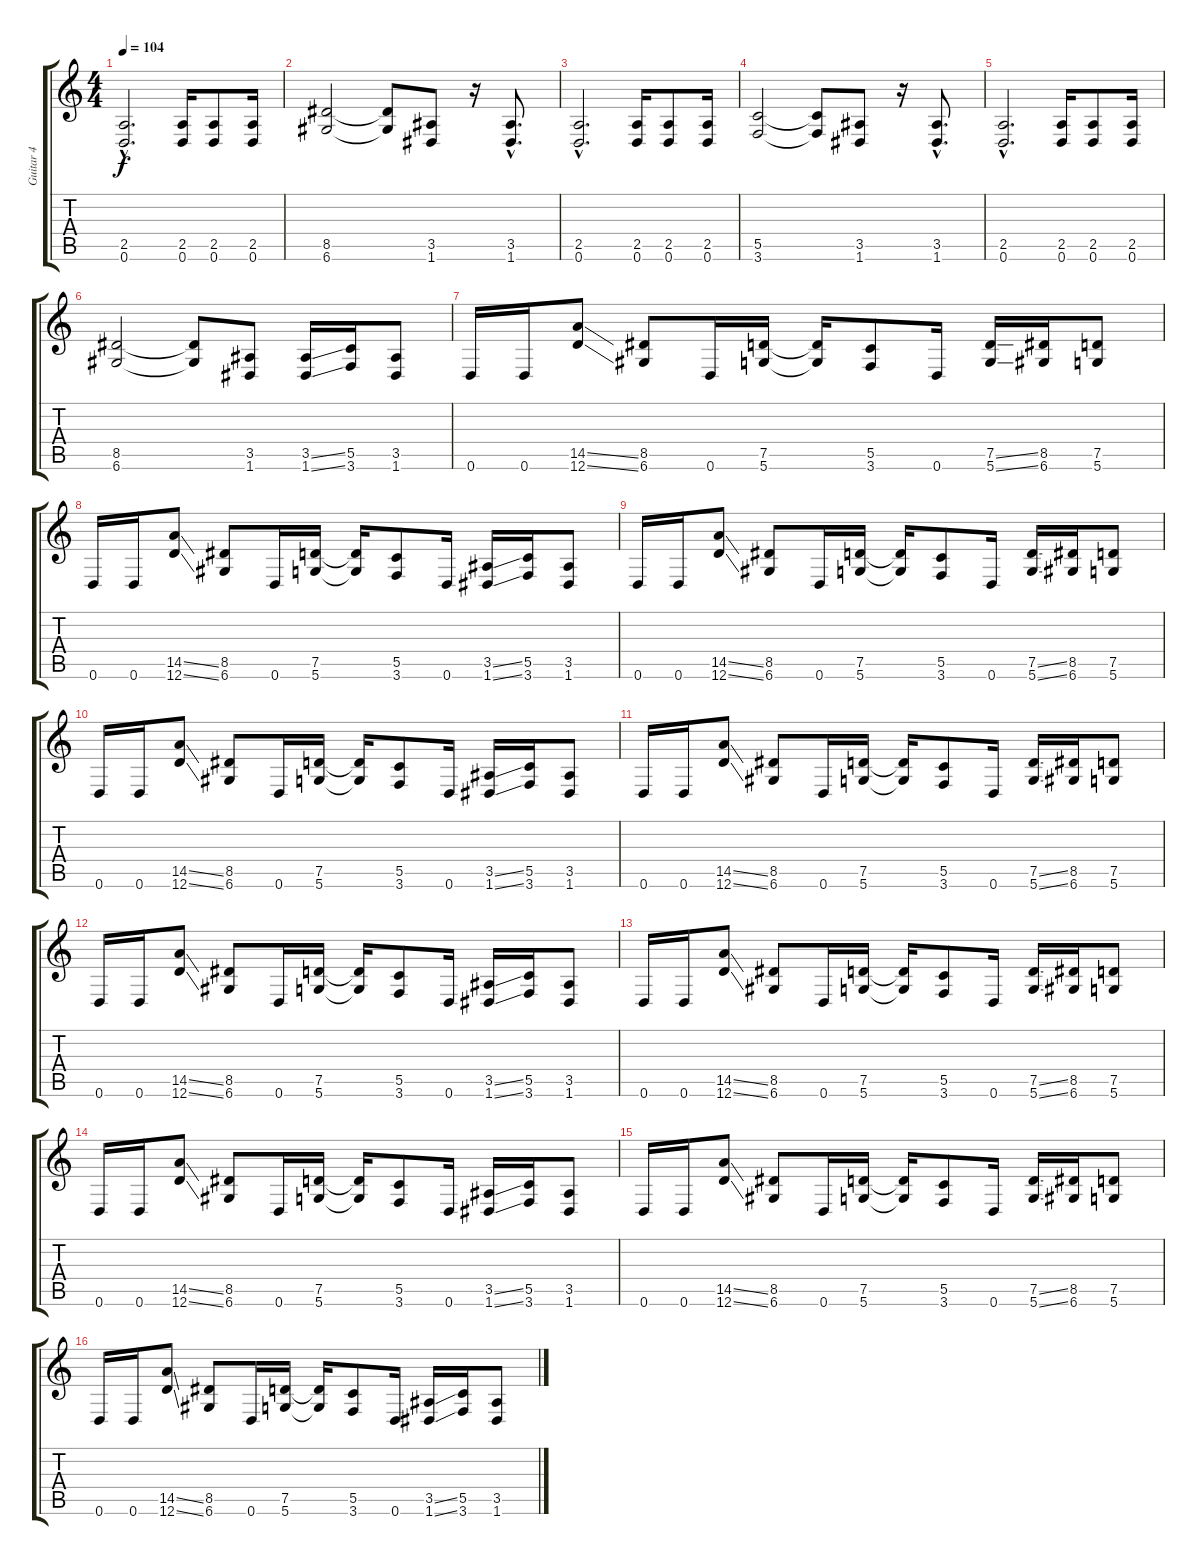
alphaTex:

\track ("Guitar 4" "Guitar 4") {instrument distortionguitar}
\staff {score tabs}
\tuning (D4 A3 F3 C3 G2 D2) {hide}
\ts (4 4)
\tempo 104
\clef g2
\ks c
(2.5{hac} 0.6{hac}).2{d dy f} (2.5 0.6).16 (2.5 0.6).8 (2.5 0.6).16 |
(8.5 6.6).2 (8.5{t} 6.6{t}).8 (3.5 1.6).8 r.16 (3.5{hac} 1.6{hac}).8{d} |
(2.5{hac} 0.6{hac}).2{d} (2.5 0.6).16 (2.5 0.6).8 (2.5 0.6).16 |
(5.5 3.6).2 (5.5{t} 3.6{t}).8 (3.5 1.6).8 r.16 (3.5{hac} 1.6{hac}).8{d} |
(2.5{hac} 0.6{hac}).2{d} (2.5 0.6).16 (2.5 0.6).8 (2.5 0.6).16 |
(8.5 6.6).2 (8.5{t} 6.6{t}).8 (3.5 1.6).8 (3.5{ss} 1.6{ss}).16 (5.5 3.6).16 (3.5 1.6).8 |
0.6.16 0.6.16 (14.5{ss} 12.6{ss}).8 (8.5 6.6).8 0.6.16 (7.5 5.6).16 (7.5{t} 5.6{t}).16 (5.5 3.6).8 0.6.16 (7.5{ss} 5.6{ss}).16 (8.5 6.6).16 (7.5 5.6).8 |
0.6.16 0.6.16 (14.5{ss} 12.6{ss}).8 (8.5 6.6).8 0.6.16 (7.5 5.6).16 (7.5{t} 5.6{t}).16 (5.5 3.6).8 0.6.16 (3.5{ss} 1.6{ss}).16 (5.5 3.6).16 (3.5 1.6).8 |
0.6.16 0.6.16 (14.5{ss} 12.6{ss}).8 (8.5 6.6).8 0.6.16 (7.5 5.6).16 (7.5{t} 5.6{t}).16 (5.5 3.6).8 0.6.16 (7.5{ss} 5.6{ss}).16 (8.5 6.6).16 (7.5 5.6).8 |
0.6.16 0.6.16 (14.5{ss} 12.6{ss}).8 (8.5 6.6).8 0.6.16 (7.5 5.6).16 (7.5{t} 5.6{t}).16 (5.5 3.6).8 0.6.16 (3.5{ss} 1.6{ss}).16 (5.5 3.6).16 (3.5 1.6).8 |
0.6.16 0.6.16 (14.5{ss} 12.6{ss}).8 (8.5 6.6).8 0.6.16 (7.5 5.6).16 (7.5{t} 5.6{t}).16 (5.5 3.6).8 0.6.16 (7.5{ss} 5.6{ss}).16 (8.5 6.6).16 (7.5 5.6).8 |
0.6.16 0.6.16 (14.5{ss} 12.6{ss}).8 (8.5 6.6).8 0.6.16 (7.5 5.6).16 (7.5{t} 5.6{t}).16 (5.5 3.6).8 0.6.16 (3.5{ss} 1.6{ss}).16 (5.5 3.6).16 (3.5 1.6).8 |
0.6.16 0.6.16 (14.5{ss} 12.6{ss}).8 (8.5 6.6).8 0.6.16 (7.5 5.6).16 (7.5{t} 5.6{t}).16 (5.5 3.6).8 0.6.16 (7.5{ss} 5.6{ss}).16 (8.5 6.6).16 (7.5 5.6).8 |
0.6.16 0.6.16 (14.5{ss} 12.6{ss}).8 (8.5 6.6).8 0.6.16 (7.5 5.6).16 (7.5{t} 5.6{t}).16 (5.5 3.6).8 0.6.16 (3.5{ss} 1.6{ss}).16 (5.5 3.6).16 (3.5 1.6).8 |
0.6.16 0.6.16 (14.5{ss} 12.6{ss}).8 (8.5 6.6).8 0.6.16 (7.5 5.6).16 (7.5{t} 5.6{t}).16 (5.5 3.6).8 0.6.16 (7.5{ss} 5.6{ss}).16 (8.5 6.6).16 (7.5 5.6).8 |
0.6.16 0.6.16 (14.5{ss} 12.6{ss}).8 (8.5 6.6).8 0.6.16 (7.5 5.6).16 (7.5{t} 5.6{t}).16 (5.5 3.6).8 0.6.16 (3.5{ss} 1.6{ss}).16 (5.5 3.6).16 (3.5 1.6).8
